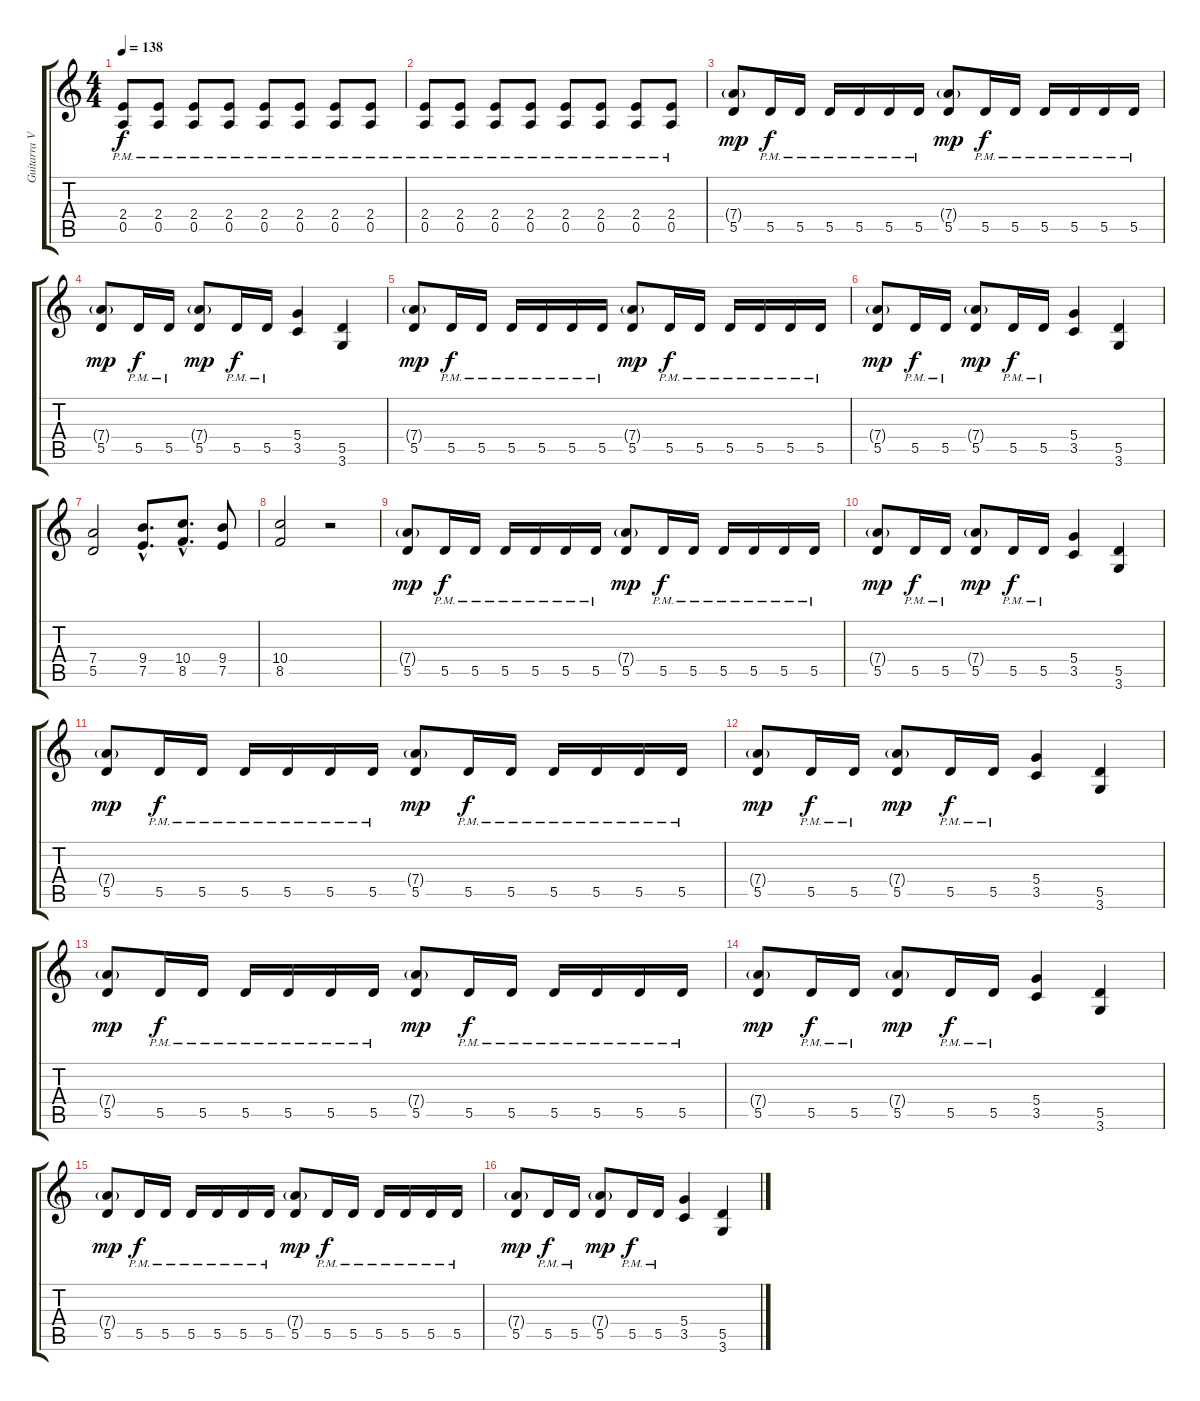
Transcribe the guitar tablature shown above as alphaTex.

\track ("Guitarra V (Dist. Rítmica)" "Guitarra V") {instrument distortionguitar}
\staff {score tabs}
\tuning (E4 B3 G3 D3 A2 E2) {hide}
\ts (4 4)
\tempo 138
\clef g2
\ks c
(2.4{pm} 0.5{pm}).8{dy f volume 13} (2.4{pm} 0.5{pm}).8 (2.4{pm} 0.5{pm}).8 (2.4{pm} 0.5{pm}).8 (2.4{pm} 0.5{pm}).8 (2.4{pm} 0.5{pm}).8 (2.4{pm} 0.5{pm}).8 (2.4{pm} 0.5{pm}).8 |
(2.4{pm} 0.5{pm}).8 (2.4{pm} 0.5{pm}).8 (2.4{pm} 0.5{pm}).8 (2.4{pm} 0.5{pm}).8 (2.4{pm} 0.5{pm}).8 (2.4{pm} 0.5{pm}).8 (2.4{pm} 0.5{pm}).8 (2.4{pm} 0.5{pm}).8 |
(7.4{g} 5.5).8{dy mp} 5.5{pm}.16{dy f} 5.5{pm}.16 5.5{pm}.16 5.5{pm}.16 5.5{pm}.16 5.5{pm}.16 (7.4{g} 5.5).8{dy mp} 5.5{pm}.16{dy f} 5.5{pm}.16 5.5{pm}.16 5.5{pm}.16 5.5{pm}.16 5.5{pm}.16 |
(7.4{g} 5.5).8{dy mp} 5.5{pm}.16{dy f} 5.5{pm}.16 (7.4{g} 5.5).8{dy mp} 5.5{pm}.16{dy f} 5.5{pm}.16 (5.4 3.5).4 (5.5 3.6).4 |
(7.4{g} 5.5).8{dy mp} 5.5{pm}.16{dy f} 5.5{pm}.16 5.5{pm}.16 5.5{pm}.16 5.5{pm}.16 5.5{pm}.16 (7.4{g} 5.5).8{dy mp} 5.5{pm}.16{dy f} 5.5{pm}.16 5.5{pm}.16 5.5{pm}.16 5.5{pm}.16 5.5{pm}.16 |
(7.4{g} 5.5).8{dy mp} 5.5{pm}.16{dy f} 5.5{pm}.16 (7.4{g} 5.5).8{dy mp} 5.5{pm}.16{dy f} 5.5{pm}.16 (5.4 3.5).4 (5.5 3.6).4 |
(7.4 5.5).2 (9.4{hac} 7.5{hac}).8{d} (10.4{hac} 8.5{hac}).8{d} (9.4 7.5).8 |
(10.4 8.5).2 r.2 |
(7.4{g} 5.5).8{dy mp} 5.5{pm}.16{dy f} 5.5{pm}.16 5.5{pm}.16 5.5{pm}.16 5.5{pm}.16 5.5{pm}.16 (7.4{g} 5.5).8{dy mp} 5.5{pm}.16{dy f} 5.5{pm}.16 5.5{pm}.16 5.5{pm}.16 5.5{pm}.16 5.5{pm}.16 |
(7.4{g} 5.5).8{dy mp} 5.5{pm}.16{dy f} 5.5{pm}.16 (7.4{g} 5.5).8{dy mp} 5.5{pm}.16{dy f} 5.5{pm}.16 (5.4 3.5).4 (5.5 3.6).4 |
(7.4{g} 5.5).8{dy mp} 5.5{pm}.16{dy f} 5.5{pm}.16 5.5{pm}.16 5.5{pm}.16 5.5{pm}.16 5.5{pm}.16 (7.4{g} 5.5).8{dy mp} 5.5{pm}.16{dy f} 5.5{pm}.16 5.5{pm}.16 5.5{pm}.16 5.5{pm}.16 5.5{pm}.16 |
(7.4{g} 5.5).8{dy mp} 5.5{pm}.16{dy f} 5.5{pm}.16 (7.4{g} 5.5).8{dy mp} 5.5{pm}.16{dy f} 5.5{pm}.16 (5.4 3.5).4 (5.5 3.6).4 |
(7.4{g} 5.5).8{dy mp} 5.5{pm}.16{dy f} 5.5{pm}.16 5.5{pm}.16 5.5{pm}.16 5.5{pm}.16 5.5{pm}.16 (7.4{g} 5.5).8{dy mp} 5.5{pm}.16{dy f} 5.5{pm}.16 5.5{pm}.16 5.5{pm}.16 5.5{pm}.16 5.5{pm}.16 |
(7.4{g} 5.5).8{dy mp} 5.5{pm}.16{dy f} 5.5{pm}.16 (7.4{g} 5.5).8{dy mp} 5.5{pm}.16{dy f} 5.5{pm}.16 (5.4 3.5).4 (5.5 3.6).4 |
(7.4{g} 5.5).8{dy mp} 5.5{pm}.16{dy f} 5.5{pm}.16 5.5{pm}.16 5.5{pm}.16 5.5{pm}.16 5.5{pm}.16 (7.4{g} 5.5).8{dy mp} 5.5{pm}.16{dy f} 5.5{pm}.16 5.5{pm}.16 5.5{pm}.16 5.5{pm}.16 5.5{pm}.16 |
(7.4{g} 5.5).8{dy mp} 5.5{pm}.16{dy f} 5.5{pm}.16 (7.4{g} 5.5).8{dy mp} 5.5{pm}.16{dy f} 5.5{pm}.16 (5.4 3.5).4 (5.5 3.6).4
